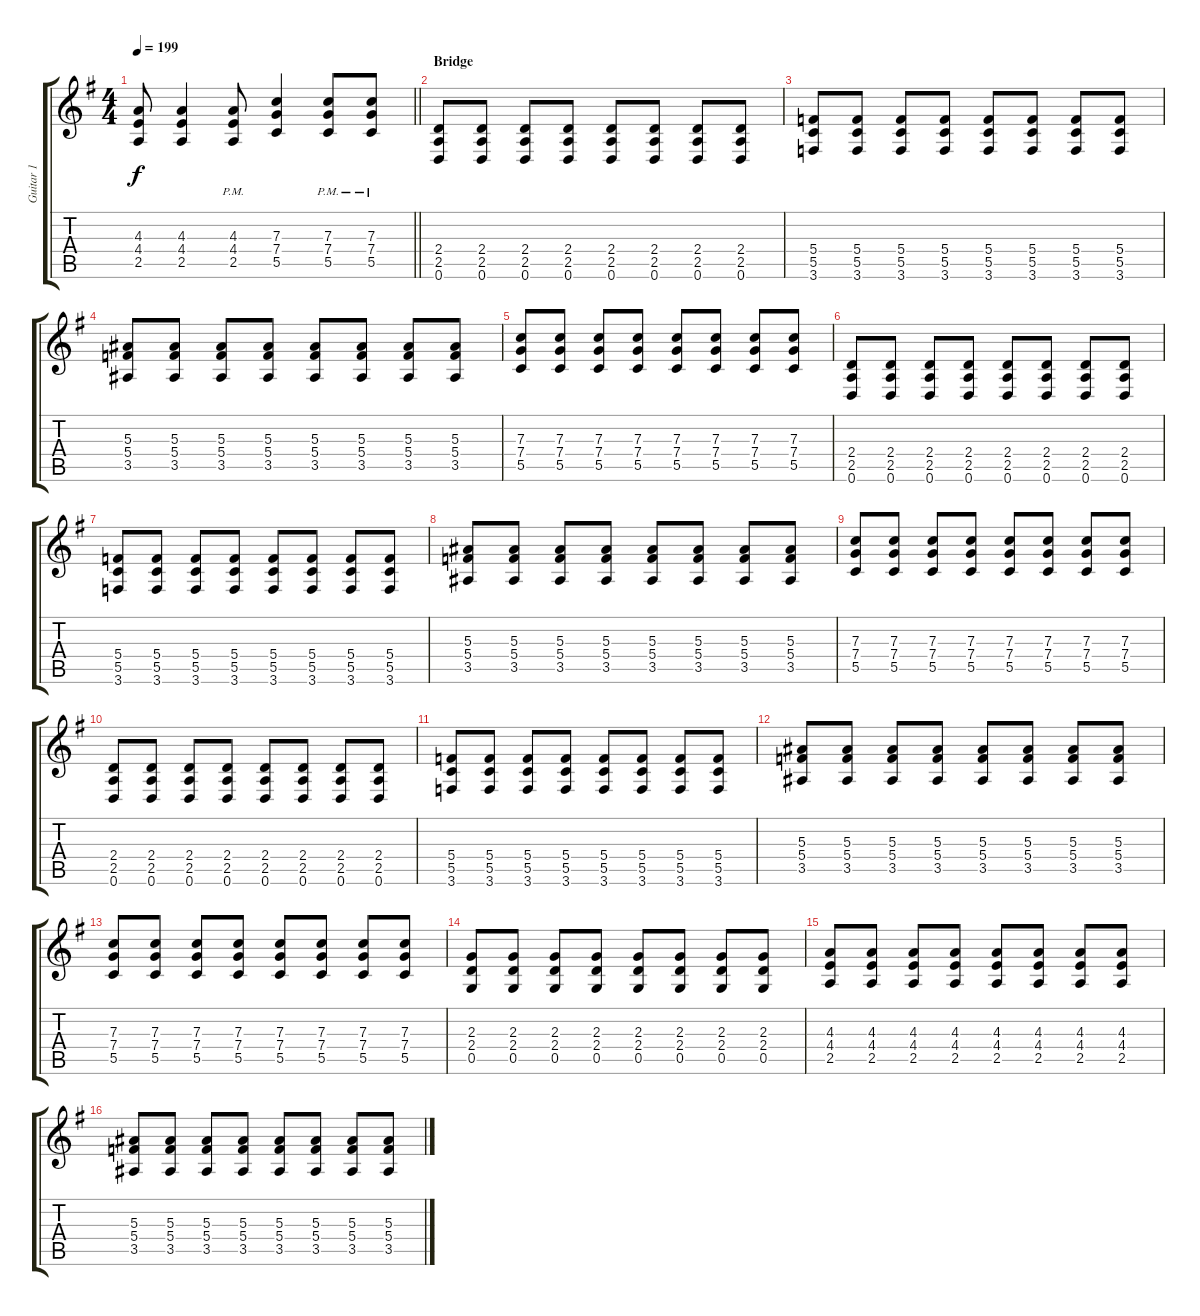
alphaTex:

\track ("Guitar 1" "Guitar 1") {instrument distortionguitar}
\staff {score tabs}
\tuning (D4 A3 F3 C3 G2 D2) {hide}
\ts (4 4)
\tempo 199
\clef g2
\barLineRight lightlight
\ks eminor
(4.3{t} 4.4{t} 2.5{t}).8{dy f} (4.3 4.4 2.5).4 (4.3{pm} 4.4{pm} 2.5{pm}).8 (7.3 7.4 5.5).4 (7.3{pm} 7.4{pm} 5.5{pm}).8 (7.3{pm} 7.4{pm} 5.5).8 |
\section ("" "Bridge")
(2.4 2.5 0.6).8 (2.4 2.5 0.6).8 (2.4 2.5 0.6).8 (2.4 2.5 0.6).8 (2.4 2.5 0.6).8 (2.4 2.5 0.6).8 (2.4 2.5 0.6).8 (2.4 2.5 0.6).8 |
(5.4 5.5 3.6).8 (5.4 5.5 3.6).8 (5.4 5.5 3.6).8 (5.4 5.5 3.6).8 (5.4 5.5 3.6).8 (5.4 5.5 3.6).8 (5.4 5.5 3.6).8 (5.4 5.5 3.6).8 |
(5.3 5.4 3.5).8 (5.3 5.4 3.5).8 (5.3 5.4 3.5).8 (5.3 5.4 3.5).8 (5.3 5.4 3.5).8 (5.3 5.4 3.5).8 (5.3 5.4 3.5).8 (5.3 5.4 3.5).8 |
(7.3 7.4 5.5).8 (7.3 7.4 5.5).8 (7.3 7.4 5.5).8 (7.3 7.4 5.5).8 (7.3 7.4 5.5).8 (7.3 7.4 5.5).8 (7.3 7.4 5.5).8 (7.3 7.4 5.5).8 |
(2.4 2.5 0.6).8 (2.4 2.5 0.6).8 (2.4 2.5 0.6).8 (2.4 2.5 0.6).8 (2.4 2.5 0.6).8 (2.4 2.5 0.6).8 (2.4 2.5 0.6).8 (2.4 2.5 0.6).8 |
(5.4 5.5 3.6).8 (5.4 5.5 3.6).8 (5.4 5.5 3.6).8 (5.4 5.5 3.6).8 (5.4 5.5 3.6).8 (5.4 5.5 3.6).8 (5.4 5.5 3.6).8 (5.4 5.5 3.6).8 |
(5.3 5.4 3.5).8 (5.3 5.4 3.5).8 (5.3 5.4 3.5).8 (5.3 5.4 3.5).8 (5.3 5.4 3.5).8 (5.3 5.4 3.5).8 (5.3 5.4 3.5).8 (5.3 5.4 3.5).8 |
(7.3 7.4 5.5).8 (7.3 7.4 5.5).8 (7.3 7.4 5.5).8 (7.3 7.4 5.5).8 (7.3 7.4 5.5).8 (7.3 7.4 5.5).8 (7.3 7.4 5.5).8 (7.3 7.4 5.5).8 |
(2.4 2.5 0.6).8 (2.4 2.5 0.6).8 (2.4 2.5 0.6).8 (2.4 2.5 0.6).8 (2.4 2.5 0.6).8 (2.4 2.5 0.6).8 (2.4 2.5 0.6).8 (2.4 2.5 0.6).8 |
(5.4 5.5 3.6).8 (5.4 5.5 3.6).8 (5.4 5.5 3.6).8 (5.4 5.5 3.6).8 (5.4 5.5 3.6).8 (5.4 5.5 3.6).8 (5.4 5.5 3.6).8 (5.4 5.5 3.6).8 |
(5.3 5.4 3.5).8 (5.3 5.4 3.5).8 (5.3 5.4 3.5).8 (5.3 5.4 3.5).8 (5.3 5.4 3.5).8 (5.3 5.4 3.5).8 (5.3 5.4 3.5).8 (5.3 5.4 3.5).8 |
(7.3 7.4 5.5).8 (7.3 7.4 5.5).8 (7.3 7.4 5.5).8 (7.3 7.4 5.5).8 (7.3 7.4 5.5).8 (7.3 7.4 5.5).8 (7.3 7.4 5.5).8 (7.3 7.4 5.5).8 |
(2.3 2.4 0.5).8 (2.3 2.4 0.5).8 (2.3 2.4 0.5).8 (2.3 2.4 0.5).8 (2.3 2.4 0.5).8 (2.3 2.4 0.5).8 (2.3 2.4 0.5).8 (2.3 2.4 0.5).8 |
(4.3 4.4 2.5).8 (4.3 4.4 2.5).8 (4.3 4.4 2.5).8 (4.3 4.4 2.5).8 (4.3 4.4 2.5).8 (4.3 4.4 2.5).8 (4.3 4.4 2.5).8 (4.3 4.4 2.5).8 |
(5.3 5.4 3.5).8 (5.3 5.4 3.5).8 (5.3 5.4 3.5).8 (5.3 5.4 3.5).8 (5.3 5.4 3.5).8 (5.3 5.4 3.5).8 (5.3 5.4 3.5).8 (5.3 5.4 3.5).8
